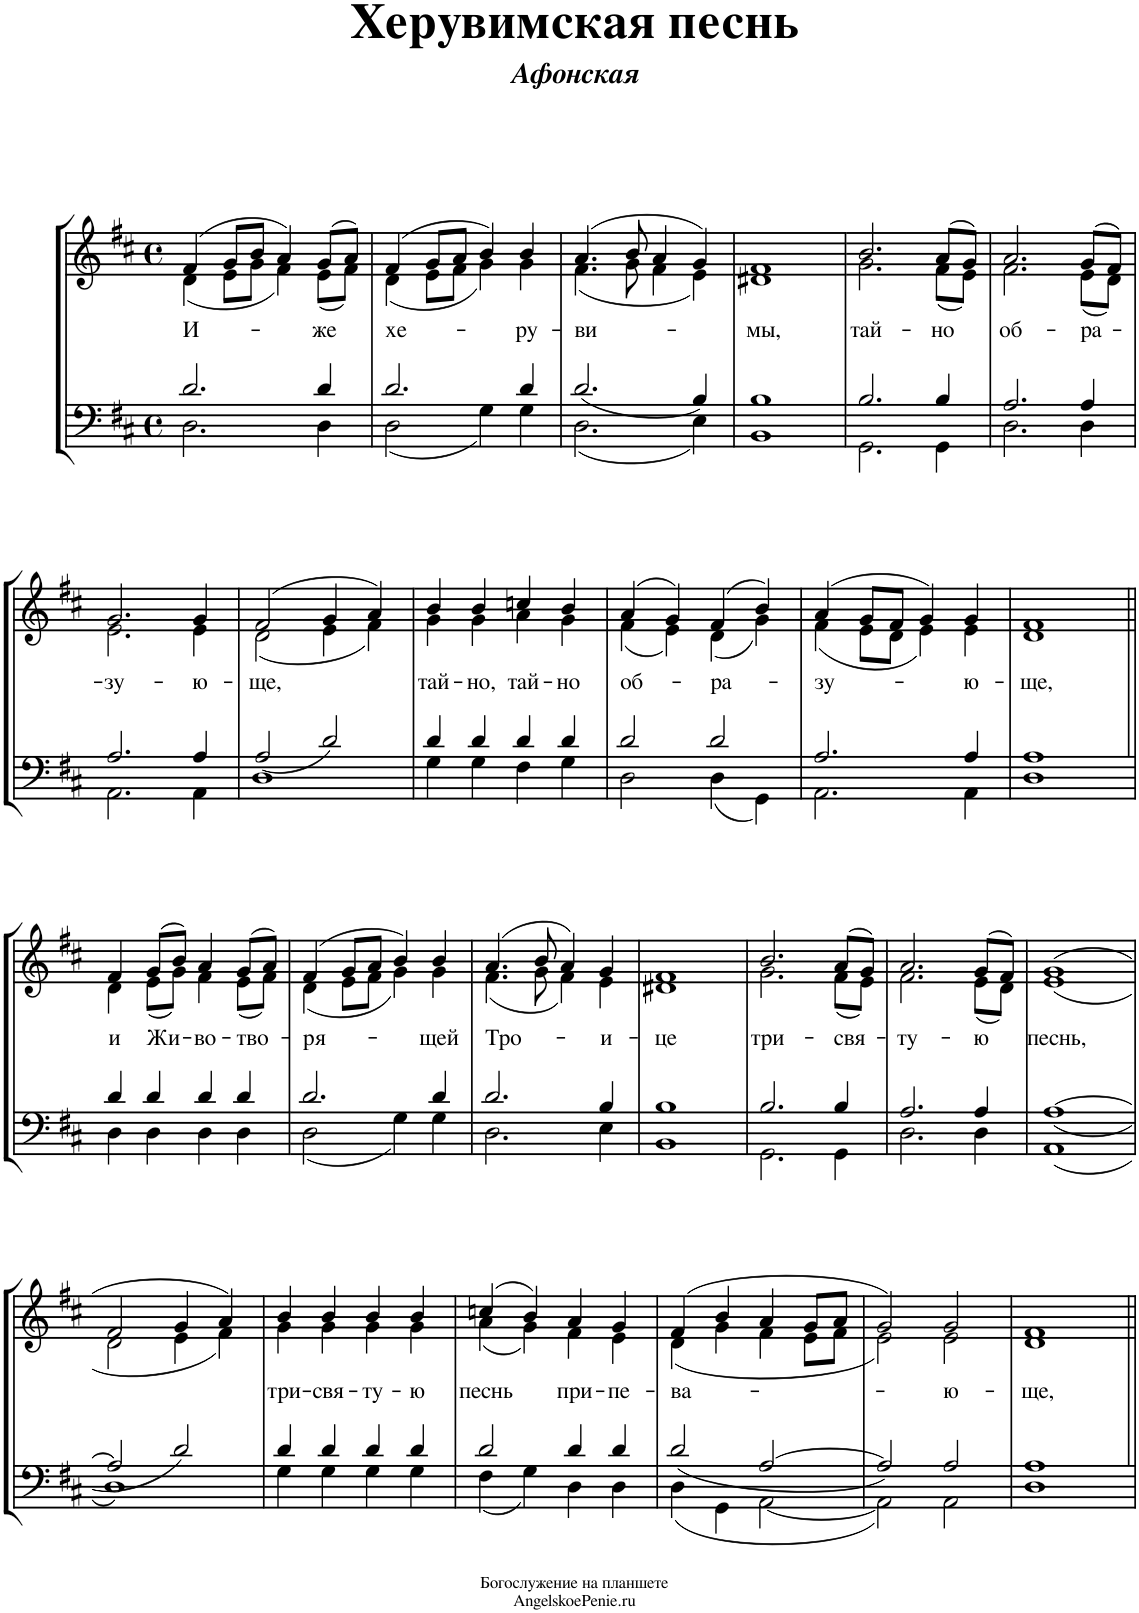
**kern	**kern	**text
*part1	*part1	*part1
*staff2	*staff1	*staff1
*I"Piano	*	*
*I'Pno.	*	*
*clefF4	*clefG2	*
*k[f#c#]	*k[f#c#]	*
*M4/4	*M4/4	*
*met(c)	*met(c)	*
=1	=1	=1
*^	*^	*
*	*^	*	*	*
!	!	!	!	!	!LO:LY:b
1ryy	2.d/	2.D\	(4f#/	(4d\	И-
.	.	.	8g/L	8e\L	.
.	.	.	8b/J	8g\J	.
.	.	.	4a/)	4f#\)	.
!	!	!	!	!	!LO:LY:b
.	4d/	4D\	(8g/L	(8e\L	-же
.	.	.	8a/J)	8f#\J)	.
=2	=2	=2	=2	=2	=2
!	!	!	!	!	!LO:LY:b
1ryy	2.d/	2D\	(4f#/	(4d\	хе-
.	.	.	8g/L	8e\L	.
.	.	.	8a/J	8f#\J	.
.	.	4G\	4b/)	4g\)	.
!	!	!	!	!	!LO:LY:b
.	4d/	4G\	4b/	4g\	-ру-
=3	=3	=3	=3	=3	=3
!	!	!	!	!	!LO:LY:b
1ryy	2.d/	2.D\	(4.a/	(4.f#\	-ви-
.	.	.	8b/	8g\	.
.	.	.	4a/	4f#\	.
.	4B/	4E\	4g/)	4e\)	.
=4	=4	=4	=4	=4	=4
!	!	!	!	!	!LO:LY:b
1ryy	1B	1BB	1f#	1d#X	-мы,
=5	=5	=5	=5	=5	=5
!	!	!	!	!	!LO:LY:b
1ryy	2.B/	2.GG\	2.b/	2.g\	тай-
!	!	!	!	!	!LO:LY:b
.	4B/	4GG\	(8a/L	(8f#\L	-но
.	.	.	8g/J)	8e\J)	.
=6	=6	=6	=6	=6	=6
!	!	!	!	!	!LO:LY:b
1ryy	2.A/	2.D\	2.a/	2.f#\	об-
!	!	!	!	!	!LO:LY:b
.	4A/	4D\	(8g/L	(8e\L	-ра-
.	.	.	8f#/J)	8d\J)	.
!!LO:LB:g=z	!!
=7	=7	=7	=7	=7	=7
!	!	!	!	!	!LO:LY:b
1ryy	2.A/	2.AA\	2.g/	2.e\	-зу-
!	!	!	!	!	!LO:LY:b
.	4A/	4AA\	4g/	4e\	-ю-
=8	=8	=8	=8	=8	=8
!	!	!	!	!	!LO:LY:b
1ryy	2A/	1D	(2f#/	(2d\	-ще,
.	2d/	.	4g/	4e\	.
.	.	.	4a/)	4f#\)	.
=9	=9	=9	=9	=9	=9
!	!	!	!	!	!LO:LY:b
1ryy	4d/	4G\	4b/	4g\	тай-
!	!	!	!	!	!LO:LY:b
.	4d/	4G\	4b/	4g\	-но,
!	!	!	!	!	!LO:LY:b
.	4d/	4F#\	4ccn/	4a\	тай-
!	!	!	!	!	!LO:LY:b
.	4d/	4G\	4b/	4g\	-но
=10	=10	=10	=10	=10	=10
!	!	!	!	!	!LO:LY:b
1ryy	2d/	2D\	(4a/	(4f#\	об-
.	.	.	4g/)	4e\)	.
!	!	!	!	!	!LO:LY:b
.	2d/	4D\	(4f#/	(4d\	-ра-
.	.	4GG\	4b/)	4g\)	.
=11	=11	=11	=11	=11	=11
!	!	!	!	!	!LO:LY:b
1ryy	2.A/	2.AA\	(4a/	(4f#\	-зу-
.	.	.	8g/L	8e\L	.
.	.	.	8f#/J	8d\J	.
.	.	.	4g/)	4e\)	.
!	!	!	!	!	!LO:LY:b
.	4A/	4AA\	4g/	4e\	-ю-
=12	=12	=12	=12	=12	=12
!	!	!	!	!	!LO:LY:b
1ryy	1A	1D	1f#	1d	-ще,
!!LO:LB:g=z	!!
=13||	=13||	=13||	=13||	=13||	=13||
!	!	!	!	!	!LO:LY:b
1ryy	4d/	4D\	4f#/	4d\	и
!	!	!	!	!	!LO:LY:b
.	4d/	4D\	(8g/L	(8e\L	Жи-
.	.	.	8b/J)	8g\J)	.
!	!	!	!	!	!LO:LY:b
.	4d/	4D\	4a/	4f#\	-во-
!	!	!	!	!	!LO:LY:b
.	4d/	4D\	(8g/L	(8e\L	-тво-
.	.	.	8a/J)	8f#\J)	.
=14	=14	=14	=14	=14	=14
!	!	!	!	!	!LO:LY:b
1ryy	2.d/	2D\	(4f#/	(4d\	-ря-
.	.	.	8g/L	8e\L	.
.	.	.	8a/J	8f#\J	.
.	.	4G\	4b/)	4g\)	.
!	!	!	!	!	!LO:LY:b
.	4d/	4G\	4b/	4g\	-щей
=15	=15	=15	=15	=15	=15
!	!	!	!	!	!LO:LY:b
1ryy	2.d/	2.D\	(4.a/	(4.f#\	Тро-
.	.	.	8b/	8g\	.
.	.	.	4a/)	4f#\)	.
!	!	!	!	!	!LO:LY:b
.	4B/	4E\	4g/	4e\	-и-
=16	=16	=16	=16	=16	=16
!	!	!	!	!	!LO:LY:b
1ryy	1B	1BB	1f#	1d#X	-це
=17	=17	=17	=17	=17	=17
!	!	!	!	!	!LO:LY:b
1ryy	2.B/	2.GG\	2.b/	2.g\	три-
!	!	!	!	!	!LO:LY:b
.	4B/	4GG\	(8a/L	(8f#\L	-свя-
.	.	.	8g/J)	8e\J)	.
=18	=18	=18	=18	=18	=18
!	!	!	!	!	!LO:LY:b
1ryy	2.A/	2.D\	2.a/	2.f#\	-ту-
!	!	!	!	!	!LO:LY:b
.	4A/	4D\	(8g/L	(8e\L	-ю
.	.	.	8f#/J)	8d\J)	.
=19	=19	=19	=19	=19	=19
!	!	!	!	!	!LO:LY:b
1ryy	[1A	1AA	(1g	(1e	песнь,
!!LO:LB:g=z	!!
=20	=20	=20	=20	=20	=20
1ryy	2A/]	1D	2f#/	2d\	.
.	2d/	.	4g/	4e\	.
.	.	.	4a/)	4f#\)	.
=21	=21	=21	=21	=21	=21
!	!	!	!	!	!LO:LY:b
1ryy	4d/	4G\	4b/	4g\	три-
!	!	!	!	!	!LO:LY:b
.	4d/	4G\	4b/	4g\	-свя-
!	!	!	!	!	!LO:LY:b
.	4d/	4G\	4b/	4g\	-ту-
!	!	!	!	!	!LO:LY:b
.	4d/	4G\	4b/	4g\	-ю
=22	=22	=22	=22	=22	=22
!	!	!	!	!	!LO:LY:b
1ryy	2d/	4F#\	(4ccn/	(4a\	песнь
.	.	4G\	4b/)	4g\)	.
!	!	!	!	!	!LO:LY:b
.	4d/	4D\	4a/	4f#\	при-
!	!	!	!	!	!LO:LY:b
.	4d/	4D\	4g/	4e\	-пе-
=23	=23	=23	=23	=23	=23
!	!	!	!	!	!LO:LY:b
1ryy	2d/	4D\	(4f#/	(4d\	-ва-
.	.	4GG\	4b/	4g\	.
.	[2A/	[2AA\	4a/	4f#\	.
.	.	.	8g/L	8e\L	.
.	.	.	8a/J	8f#\J	.
=24	=24	=24	=24	=24	=24
1ryy	2A/]	2AA\]	2g/)	2e\)	.
!	!	!	!	!	!LO:LY:b
.	2A/	2AA\	2g/	2e\	-ю-
=25	=25	=25	=25	=25	=25
!	!	!	!	!	!LO:LY:b
1ryy	1A	1D	1f#	1d	-ще,
*v	*v	*v	*	*	*
*	*v	*v	*
=||	=||	=||
*-	*-	*-
